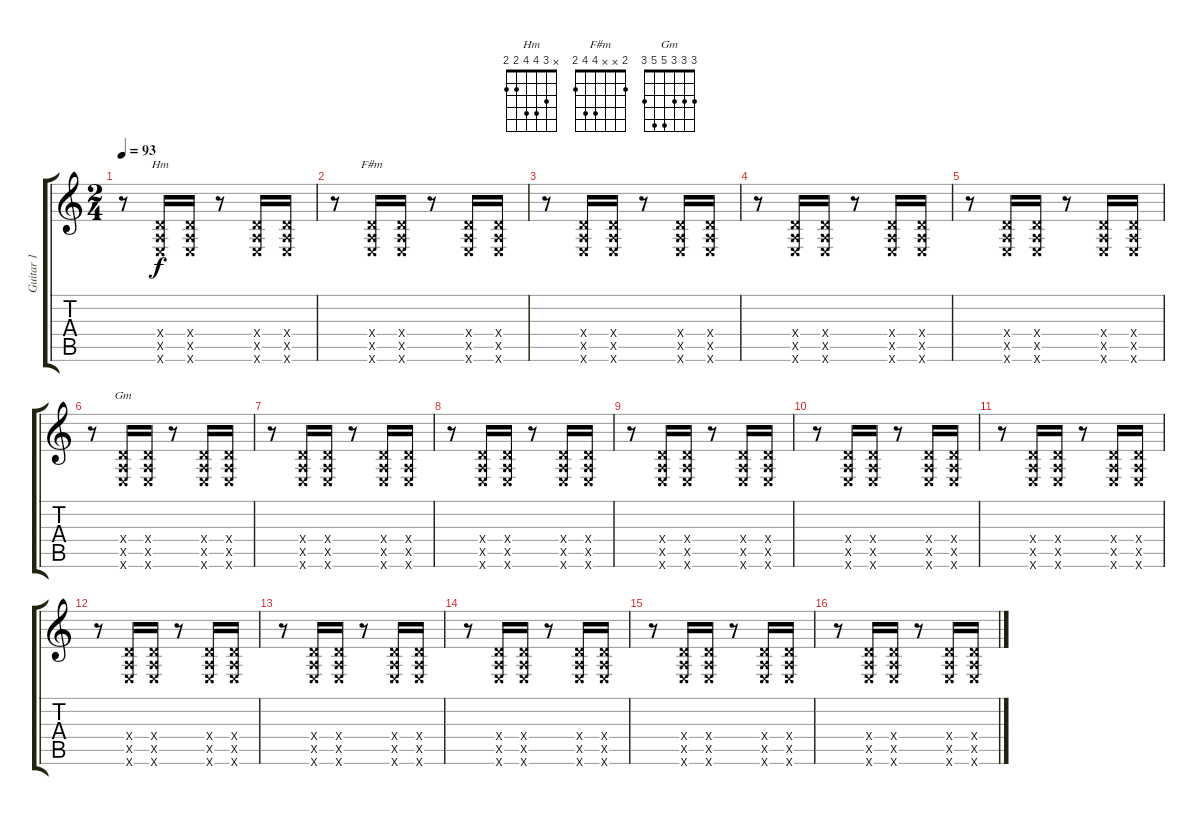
\track ("Guitar 1" "Guitar 1") {instrument distortionguitar}
\staff {score tabs}
\tuning (E4 B3 G3 D3 A2 E2) {hide}
\chord ("Hm" x 3 4 4 2 2)
\chord ("F#m" 2 x x 4 4 2)
\chord ("Gm" 3 3 3 5 5 3)
\ts (2 4)
\tempo 93
\clef g2
\ks c
r.8{dy f} (0.4{x} 0.5{x} 0.6{x}).16{ch "Hm"} (0.4{x} 0.5{x} 0.6{x}).16 r.8 (0.4{x} 0.5{x} 0.6{x}).16 (0.4{x} 0.5{x} 0.6{x}).16 |
r.8 (0.4{x} 0.5{x} 0.6{x}).16{ch "F#m"} (0.4{x} 0.5{x} 0.6{x}).16 r.8 (0.4{x} 0.5{x} 0.6{x}).16 (0.4{x} 0.5{x} 0.6{x}).16 |
r.8 (0.4{x} 0.5{x} 0.6{x}).16 (0.4{x} 0.5{x} 0.6{x}).16 r.8 (0.4{x} 0.5{x} 0.6{x}).16 (0.4{x} 0.5{x} 0.6{x}).16 |
r.8 (0.4{x} 0.5{x} 0.6{x}).16 (0.4{x} 0.5{x} 0.6{x}).16 r.8 (0.4{x} 0.5{x} 0.6{x}).16 (0.4{x} 0.5{x} 0.6{x}).16 |
r.8 (0.4{x} 0.5{x} 0.6{x}).16 (0.4{x} 0.5{x} 0.6{x}).16 r.8 (0.4{x} 0.5{x} 0.6{x}).16 (0.4{x} 0.5{x} 0.6{x}).16 |
r.8 (0.4{x} 0.5{x} 0.6{x}).16{ch "Gm"} (0.4{x} 0.5{x} 0.6{x}).16 r.8 (0.4{x} 0.5{x} 0.6{x}).16 (0.4{x} 0.5{x} 0.6{x}).16 |
r.8 (0.4{x} 0.5{x} 0.6{x}).16 (0.4{x} 0.5{x} 0.6{x}).16 r.8 (0.4{x} 0.5{x} 0.6{x}).16 (0.4{x} 0.5{x} 0.6{x}).16 |
r.8 (0.4{x} 0.5{x} 0.6{x}).16 (0.4{x} 0.5{x} 0.6{x}).16 r.8 (0.4{x} 0.5{x} 0.6{x}).16 (0.4{x} 0.5{x} 0.6{x}).16 |
r.8 (0.4{x} 0.5{x} 0.6{x}).16 (0.4{x} 0.5{x} 0.6{x}).16 r.8 (0.4{x} 0.5{x} 0.6{x}).16 (0.4{x} 0.5{x} 0.6{x}).16 |
r.8 (0.4{x} 0.5{x} 0.6{x}).16 (0.4{x} 0.5{x} 0.6{x}).16 r.8 (0.4{x} 0.5{x} 0.6{x}).16 (0.4{x} 0.5{x} 0.6{x}).16 |
r.8 (0.4{x} 0.5{x} 0.6{x}).16 (0.4{x} 0.5{x} 0.6{x}).16 r.8 (0.4{x} 0.5{x} 0.6{x}).16 (0.4{x} 0.5{x} 0.6{x}).16 |
r.8 (0.4{x} 0.5{x} 0.6{x}).16 (0.4{x} 0.5{x} 0.6{x}).16 r.8 (0.4{x} 0.5{x} 0.6{x}).16 (0.4{x} 0.5{x} 0.6{x}).16 |
r.8 (0.4{x} 0.5{x} 0.6{x}).16 (0.4{x} 0.5{x} 0.6{x}).16 r.8 (0.4{x} 0.5{x} 0.6{x}).16 (0.4{x} 0.5{x} 0.6{x}).16 |
r.8 (0.4{x} 0.5{x} 0.6{x}).16 (0.4{x} 0.5{x} 0.6{x}).16 r.8 (0.4{x} 0.5{x} 0.6{x}).16 (0.4{x} 0.5{x} 0.6{x}).16 |
r.8 (0.4{x} 0.5{x} 0.6{x}).16 (0.4{x} 0.5{x} 0.6{x}).16 r.8 (0.4{x} 0.5{x} 0.6{x}).16 (0.4{x} 0.5{x} 0.6{x}).16 |
r.8 (0.4{x} 0.5{x} 0.6{x}).16 (0.4{x} 0.5{x} 0.6{x}).16 r.8 (0.4{x} 0.5{x} 0.6{x}).16 (0.4{x} 0.5{x} 0.6{x}).16
